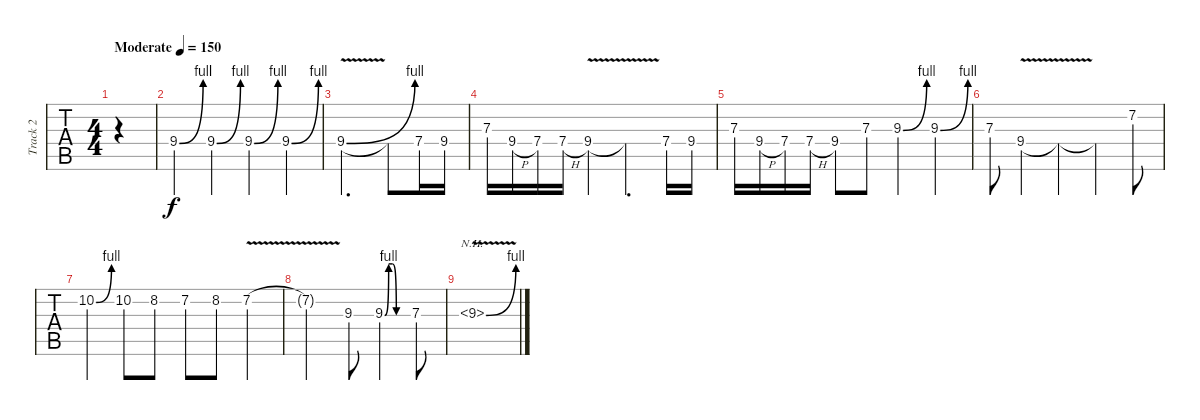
\track ("Track 2" "Track 2") {instrument distortionguitar}
\staff {tabs}
\tuning (E4 B3 G3 D3 A2 E2) {hide}
\ts (4 4)
\tempo (150 "Moderate")
\clef g2
\ks c
|
9.4{be (bend 0 0 60 4)}.4 9.4{be (bend 0 0 60 4)}.4 9.4{be (bend 0 0 60 4)}.4 9.4{be (bend 0 0 60 4)}.4 |
9.4{be (bend 0 0 60 4) v}.2{d} 9.4{t}.8 7.4.16 9.4.16 |
7.3.16 9.4{h}.16 7.4.16 7.4{h}.16 9.4{v}.4 9.4{t}.4{d} 7.4.16 9.4.16 |
7.3.16 9.4{h}.16 7.4.16 7.4{h}.16 9.4.8 7.3.8 9.3{be (bend 0 0 60 4)}.4 9.3{be (bend 0 0 60 4)}.4 |
7.3.8 9.4{v}.4 9.4{t}.4 9.4{t}.4 7.2.8 |
10.2{be (bend 0 0 60 4)}.4 10.2.8 8.2.8 7.2.8 8.2.8 7.2{v}.4 |
7.2{t}.2 9.3.8 9.3{be (custom 0 0 10 4 20 4 30 0 60 0)}.4 7.3.8 |
9.3{be (bend 0 0 60 4) nh v}.1
